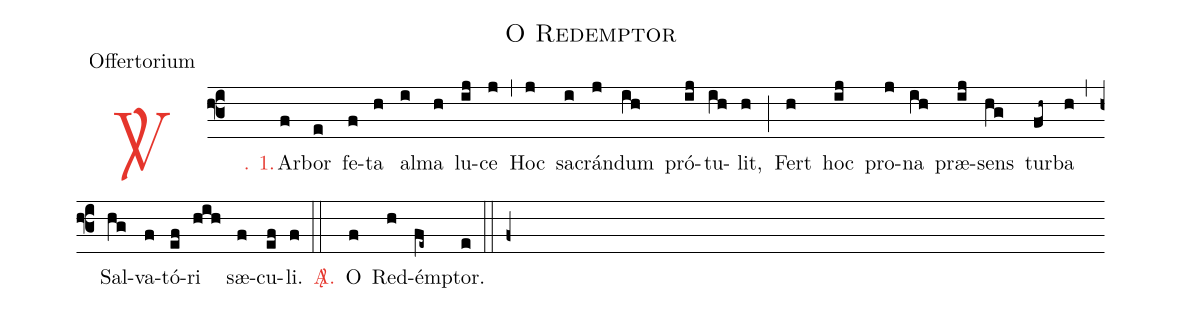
name: O Redemptor;
office-part: Offertorium;
%%
(f3)

<c><sp>V/</sp>. 1.</c>() Ar(f)bor(e) fe(f)ta(h) al(i)ma(h) lu(ij)ce(j) (,) Hoc(j) sa(i)crán(j)dum(ih) pró(ij)tu(ih)lit,(h) (;) Fert(h) hoc(ij) pro(j)na(ih) præ(ij)sens(hg) tur(fh~)ba(h) (,) Sal(hg)va(f)tó(ef)ri(hih) sæ(f)cu(ef)li.(f)

(::)

<nlba><c><sp>A/</sp>.</c>() O</nlba>(f) Red(h)émp(fe~)tor.(e)

(::)

(f+)
